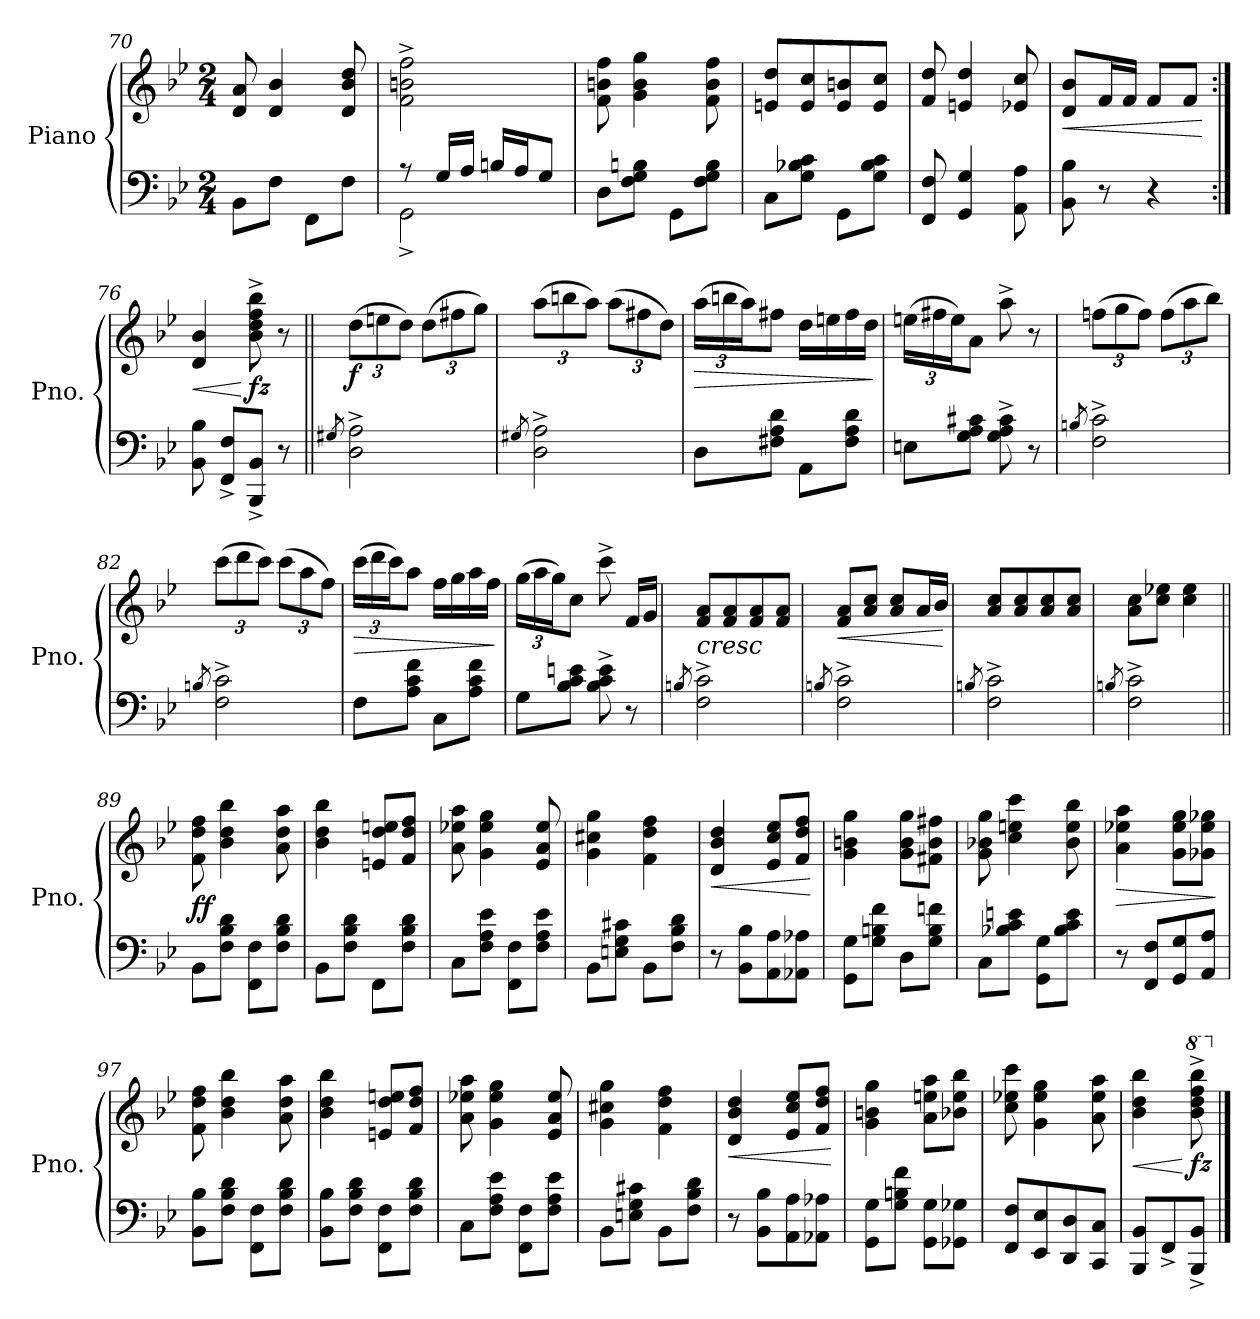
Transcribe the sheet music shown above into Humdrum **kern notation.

**kern	**kern	**dynam
*part1	*part1	*part1
*staff2	*staff1	*staff1/2
*I"Piano	*	*
*I'Pno.	*	*
*clefF4	*clefG2	*
*k[b-e-]	*k[b-e-]	*
*M2/4	*M2/4	*
=70	=70	=70
8BB-\L	8d/ 8a/	.
8F\J	4d/ 4b-/	.
8FF\L	.	.
8F\J	8d/ 8b-/ 8dd/	.
!!LO:PB:g=z
=71	=71	=71
*^	*	*
8r	2GG^\	2f\^ 2bn\^ 2ff\^	.
16G/LL	.	.	.
16A/JJ	.	.	.
16Bn/LL	.	.	.
16A/J	.	.	.
8G/J	.	.	.
*v	*v	*	*
=72	=72	=72
8D\L	8f\ 8bn\ 8ff\	.
8F\ 8G\ 8Bn\J	4g\ 4b\ 4gg\	.
8GG\L	.	.
8F\ 8G\ 8B\J	8f\ 8b\ 8ff\	.
=73	=73	=73
8C\L	8en/ 8dd/L	.
8G\ 8B-X\ 8c\J	8e/ 8cc/	.
8GG\L	8e/ 8bn/	.
8G\ 8B-\ 8c\J	8e/ 8cc/J	.
=74	=74	=74
8FF/ 8F/	8f/ 8dd/	.
4GG/ 4G/	4en/ 4dd/	.
8AA\ 8A\	8e-X/ 8cc/	.
=75	=75	=75
!	!	!LO:HP:b
8BB-\ 8B-\	8d/ 8b-/L	<
8r	16f/L	.
.	16f/JJ	.
4r	8f/L	.
.	8f/J	.
.	.	[
=76:|!	=76:|!	=76:|!
!	!	!LO:HP:b
8BB-\ 8B-\	4d/ 4b-/	<
8FF/^ 8F/^L	.	.
!	!	!LO:DY:n=1:b
8BBB-/^ 8BB-/^J	8b-\^ 8dd\^ 8ff\^ 8bb-\^	[ fz
8r	8r	.
!!LO:PB:g=z
=77||	=77||	=77||
8qG#X/	.	.
*	*Xbrackettup	*
!	!	!LO:DY:b
2D\^ 2A\^	(>12dd\L	f
.	12een\	.
.	12dd\J)	.
.	(>12dd\L	.
.	12ff#X\	.
.	12gg\J)	.
=78	=78	=78
8qG#X/	.	.
2D\^ 2A\^	(>12aa\L	.
.	12bbn\	.
.	12aa\J)	.
.	(>12aa\L	.
.	12ff#X\	.
.	12dd\J)	.
=79	=79	=79
!	!	!LO:HP:b
8D\L	(>24aa\LL	>
.	24bbn\	.
.	24aa\J)	.
8F#X\ 8A\ 8d\J	8ff#X\J	.
8AA\L	16dd\LL	.
.	16een\	.
8F#\ 8A\ 8d\J	16ff#\	.
.	16dd\JJ	.
.	.	]
=80	=80	=80
8En\L	(>24een\LL	.
.	24ff#X\	.
.	24ee\J)	.
8G\ 8A\ 8c#X\J	8a\J	.
8G\^ 8A\^ 8c#\^	8aa^\	.
8r	8r	.
!!LO:LB:g=z
=81	=81	=81
8qBn/	.	.
2F\^ 2c\^	(>12ffn\L	.
.	12gg\	.
.	12ff\J)	.
.	(>12ff\L	.
.	12aa\	.
.	12bb-\J)	.
=82	=82	=82
8qBn/	.	.
2F\^ 2c\^	(>12ccc\L	.
.	12ddd\	.
.	12ccc\J)	.
.	(>12ccc\L	.
.	12aa\	.
.	12ff\J)	.
=83	=83	=83
!	!	!LO:HP:b
8F\L	(>24ccc\LL	>
.	24ddd\	.
.	24ccc\J)	.
8A\ 8c\ 8f\J	8aa\J	.
8C\L	16ff\LL	.
.	16gg\	.
8A\ 8c\ 8f\J	16aa\	.
.	16ff\JJ	.
.	.	]
=84	=84	=84
8G\L	(>24gg\LL	.
.	24aa\	.
.	24gg\J)	.
8B-\ 8c\ 8en\J	8cc\J	.
8B-\^ 8c\^ 8e\^	8ccc^\	.
8r	16f/LL	.
.	16g/JJ	.
!!LO:LB:g=z
=85	=85	=85
8qBn/	.	.
!LO:TX:a:i:t=cresc	!	!
2F\^ 2c\^	8f/ 8a/L	.
.	8f/ 8a/	.
.	8f/ 8a/	.
.	8f/ 8a/J	.
=86	=86	=86
8qBn/	.	.
!	!	!LO:HP:b
2F\^ 2c\^	8f/ 8a/L	<
.	8a/ 8cc/J	.
.	8a/ 8cc/L	.
.	16a/L	.
.	16b-/JJ	.
.	.	[
=87	=87	=87
8qBn/	.	.
2F\^ 2c\^	8a/ 8cc/L	.
.	8a/ 8cc/	.
.	8a/ 8cc/	.
.	8a/ 8cc/J	.
=88	=88	=88
8qBn/	.	.
2F\^ 2c\^	8a\ 8cc\L	.
.	8cc\ 8ee-X\J	.
.	4cc\ 4ee-\	.
!!LO:LB:g=z
=89||	=89||	=89||
!	!	!LO:DY:b
8BB-\L	8f\ 8dd\ 8ff\	ff
8F\ 8B-\ 8d\J	4b-\ 4dd\ 4bb-\	.
8FF\ 8F\L	.	.
8F\ 8B-\ 8d\J	8a\ 8dd\ 8aa\	.
=90	=90	=90
8BB-\L	4b-\ 4dd\ 4bb-\	.
8F\ 8B-\ 8d\J	.	.
8FF\L	8en/ 8dd/ 8een/L	.
8F\ 8B-\ 8d\J	8f/ 8dd/ 8ff/J	.
=91	=91	=91
8C\L	8a\ 8ee-X\ 8aa\	.
8F\ 8A\ 8e-\J	4g\ 4ee-\ 4gg\	.
8FF\ 8F\L	.	.
8F\ 8A\ 8e-\J	8e-/ 8a/ 8ee-/	.
=92	=92	=92
8BB-\L	4g\ 4cc#X\ 4gg\	.
8En\ 8G\ 8c#X\J	.	.
8BB-\L	4f\ 4dd\ 4ff\	.
8F\ 8B-\ 8d\J	.	.
=93	=93	=93
!	!	!LO:HP:b
8r	4d/ 4b-/ 4dd/	<
8BB-\ 8B-\L	.	.
8AA\ 8A\	8e-/ 8cc/ 8ee-/L	.
8AA-X\ 8A-X\J	8f/ 8dd/ 8ff/J	.
.	.	[
!!LO:LB:g=z
=94	=94	=94
8GG\ 8G\L	4g\ 4bn\ 4gg\	.
8G\ 8Bn\ 8f\J	.	.
8D\L	8g\ 8b\ 8gg\L	.
8G\ 8B\ 8fni\J	8f#X\ 8b\ 8ff#X\J	.
=95	=95	=95
8C\L	8g\ 8b-X\ 8gg\	.
8B-X\ 8c\ 8en\J	4cc\ 4een\ 4ccc\	.
8GG\ 8G\L	.	.
8B-\ 8c\ 8e\J	8b-\ 8ee\ 8bb-\	.
=96	=96	=96
!	!	!LO:HP:b
8r	4a\ 4ee-X\ 4aa\	>
8FF/ 8F/L	.	.
8GG/ 8G/	8g\ 8ee-\ 8gg\L	.
8AA/ 8A/J	8g-X\ 8ee-\ 8gg-X\J	.
.	.	]
=97	=97	=97
8BB-\ 8B-\L	8f\ 8dd\ 8ff\	.
8F\ 8B-\ 8d\J	4b-\ 4dd\ 4bb-\	.
8FF\ 8F\L	.	.
8F\ 8B-\ 8d\J	8a\ 8dd\ 8aa\	.
=98	=98	=98
8BB-\ 8B-\L	4b-\ 4dd\ 4bb-\	.
8F\ 8B-\ 8d\J	.	.
8FF\ 8F\L	8en/ 8dd/ 8een/L	.
8F\ 8B-\ 8d\J	8f/ 8dd/ 8ff/J	.
!!LO:PB:g=z
=99	=99	=99
8C\L	8a\ 8ee-X\ 8aa\	.
8F\ 8A\ 8e-\J	4g\ 4ee-\ 4gg\	.
8FF\ 8F\L	.	.
8F\ 8A\ 8e-\J	8e-/ 8a/ 8ee-/	.
=100	=100	=100
8BB-\L	4g\ 4cc#X\ 4gg\	.
8En\ 8G\ 8c#X\J	.	.
8BB-\L	4f\ 4dd\ 4ff\	.
8F\ 8B-\ 8d\J	.	.
=101	=101	=101
!	!	!LO:HP:b
8r	4d/ 4b-/ 4dd/	<
8BB-\ 8B-\L	.	.
8AA\ 8A\	8e-/ 8cc/ 8ee-/L	.
8AA-X\ 8A-X\J	8f/ 8dd/ 8ff/J	.
.	.	[
=102	=102	=102
8GG\ 8G\L	4g\ 4bn\ 4gg\	.
8G\ 8Bn\ 8f\J	.	.
8GG\ 8G\L	8a\ 8een\ 8aa\L	.
8GG-X\ 8G-X\J	8b-X\ 8ee\ 8bb-\J	.
=103	=103	=103
8FF/ 8F/L	8cc\ 8ee-X\ 8ccc\	.
8EE-/ 8E-/	4g\ 4ee-\ 4gg\	.
8DD/ 8D/	.	.
8CC/ 8C/J	8a\ 8ee-\ 8aa\	.
=104	=104	=104
!	!	!LO:HP:b
8BBB-/ 8BB-/L	4b-\ 4dd\ 4bb-\	<
8FF^/	.	.
*	*8va	*
!	!	!LO:DY:n=1:b
8BBB-/^ 8BB-/^J	8bb-\^ 8ddd\^ 8fff\^ 8bbb-\^	[ fz
*	*X8va	*
==	==	==
*-	*-	*-
